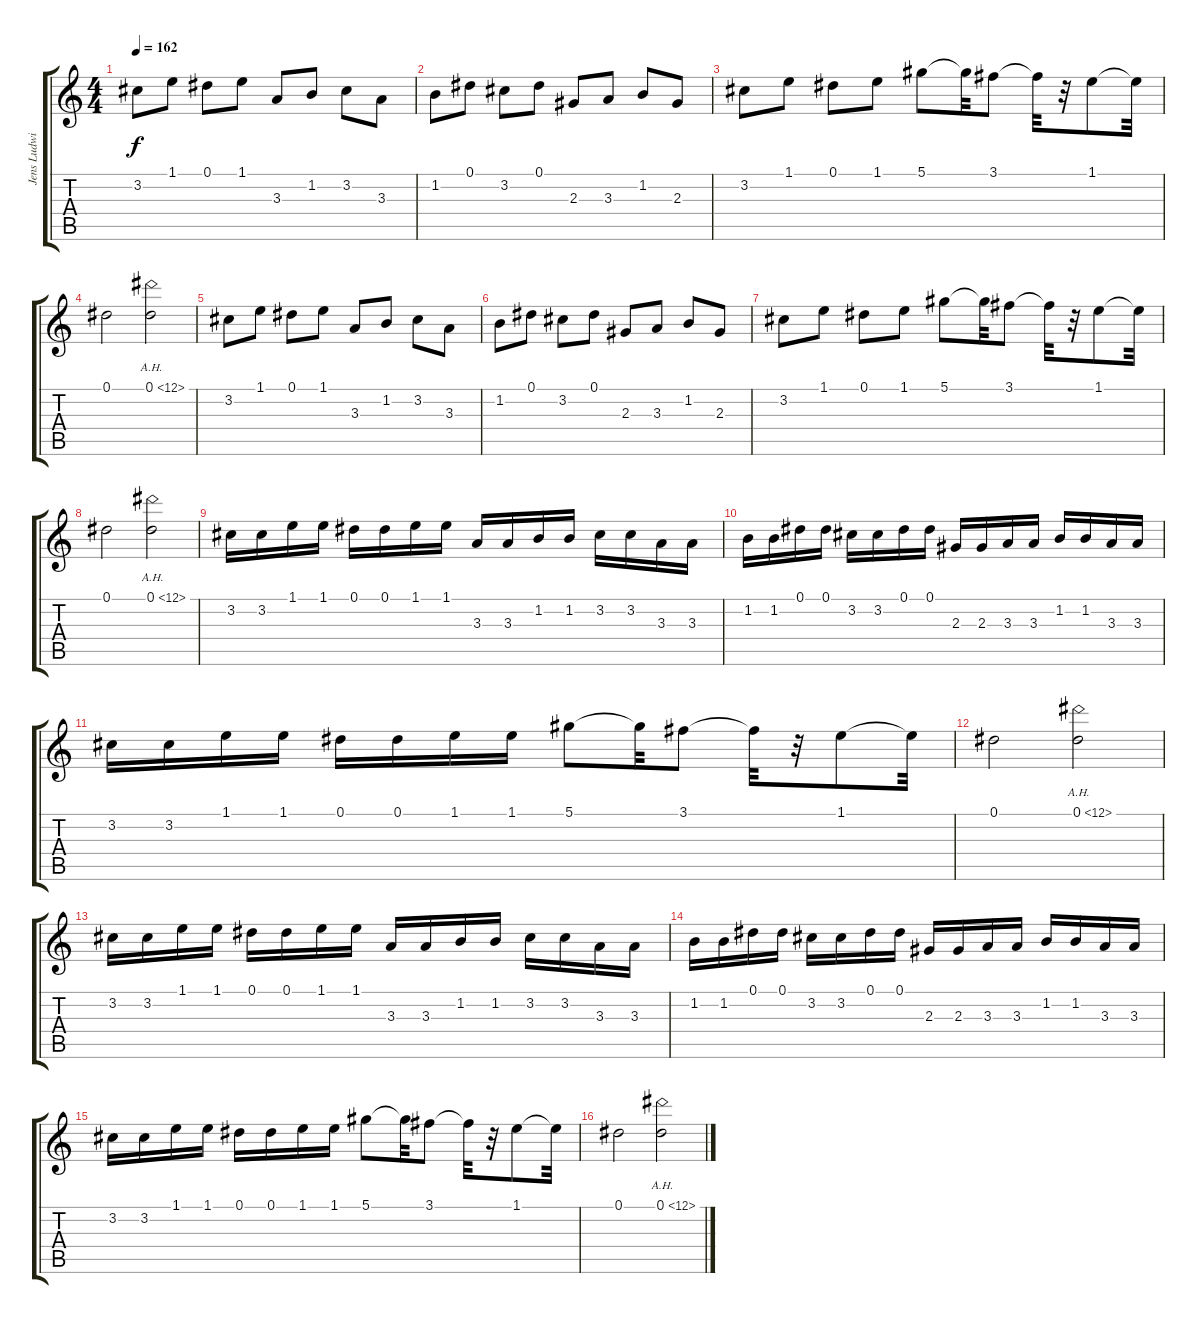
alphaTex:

\track ("Jens Ludwig" "Jens Ludwi") {instrument distortionguitar}
\staff {score tabs}
\tuning (Eb4 Bb3 Gb3 Db3 Ab2 Eb2) {hide}
\ts (4 4)
\tempo 162
\clef g2
\ks c
3.2.8{dy f instrument distortionguitar} 1.1.8 0.1.8 1.1.8 3.3.8 1.2.8 3.2.8 3.3.8 |
1.2.8 0.1.8 3.2.8 0.1.8 2.3.8 3.3.8 1.2.8 2.3.8 |
3.2.8 1.1.8 0.1.8 1.1.8 5.1.8 5.1{t}.32 3.1.8 3.1{t}.32 r.32 1.1.8 1.1{t}.32 |
0.1.2 0.1{ah 12}.2 |
3.2.8 1.1.8 0.1.8 1.1.8 3.3.8 1.2.8 3.2.8 3.3.8 |
1.2.8 0.1.8 3.2.8 0.1.8 2.3.8 3.3.8 1.2.8 2.3.8 |
3.2.8 1.1.8 0.1.8 1.1.8 5.1.8 5.1{t}.32 3.1.8 3.1{t}.32 r.32 1.1.8 1.1{t}.32 |
0.1.2 0.1{ah 12}.2 |
3.2.16 3.2.16 1.1.16 1.1.16 0.1.16 0.1.16 1.1.16 1.1.16 3.3.16 3.3.16 1.2.16 1.2.16 3.2.16 3.2.16 3.3.16 3.3.16 |
1.2.16 1.2.16 0.1.16 0.1.16 3.2.16 3.2.16 0.1.16 0.1.16 2.3.16 2.3.16 3.3.16 3.3.16 1.2.16 1.2.16 3.3.16 3.3.16 |
3.2.16 3.2.16 1.1.16 1.1.16 0.1.16 0.1.16 1.1.16 1.1.16 5.1.8 5.1{t}.32 3.1.8 3.1{t}.32 r.32 1.1.8 1.1{t}.32 |
0.1.2 0.1{ah 12}.2 |
3.2.16 3.2.16 1.1.16 1.1.16 0.1.16 0.1.16 1.1.16 1.1.16 3.3.16 3.3.16 1.2.16 1.2.16 3.2.16 3.2.16 3.3.16 3.3.16 |
1.2.16 1.2.16 0.1.16 0.1.16 3.2.16 3.2.16 0.1.16 0.1.16 2.3.16 2.3.16 3.3.16 3.3.16 1.2.16 1.2.16 3.3.16 3.3.16 |
3.2.16 3.2.16 1.1.16 1.1.16 0.1.16 0.1.16 1.1.16 1.1.16 5.1.8 5.1{t}.32 3.1.8 3.1{t}.32 r.32 1.1.8 1.1{t}.32 |
0.1.2 0.1{ah 12}.2
